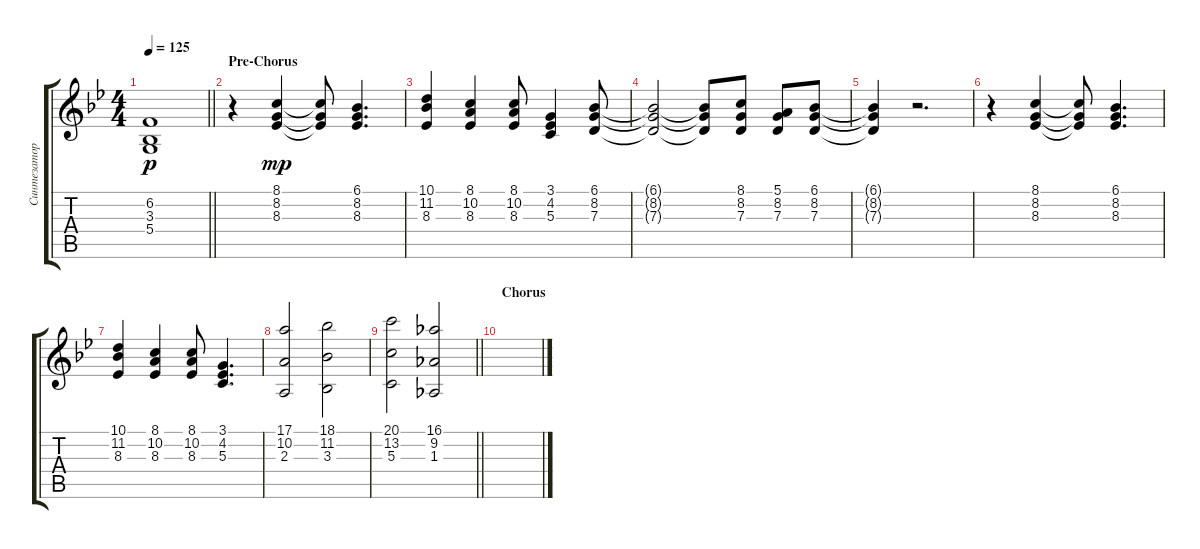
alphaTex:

\track ("Синтезатор" "Синтезатор") {instrument stringensemble1}
\staff {score tabs}
\tuning (E4 B3 G3 D3 A2 E2) {hide}
\ts (4 4)
\tempo 125
\clef g2
\barLineRight lightlight
\ks gminor
(6.2 3.3 5.4).1{dy p} |
\section ("" "Pre-Chorus")
r.4 (8.1 8.2 8.3).4{dy mp} (8.1{t} 8.2{t} 8.3{t}).8 (6.1 8.2 8.3).4{d} |
(10.1 11.2 8.3).4 (8.1 10.2 8.3).4 (8.1 10.2 8.3).8 (3.1 4.2 5.3).4 (6.1 8.2 7.3).8 |
(6.1{t} 8.2{t} 7.3{t}).2 (6.1{t} 8.2{t} 7.3{t}).8 (8.1 8.2 7.3).8 (5.1 8.2 7.3).8 (6.1 8.2 7.3).8 |
(6.1{t} 8.2{t} 7.3{t}).4 r.2{d} |
r.4 (8.1 8.2 8.3).4 (8.1{t} 8.2{t} 8.3{t}).8 (6.1 8.2 8.3).4{d} |
(10.1 11.2 8.3).4 (8.1 10.2 8.3).4 (8.1 10.2 8.3).8 (3.1 4.2 5.3).4{d} |
(17.1 10.2 2.3).2 (18.1 11.2 3.3).2 |
\barLineRight lightlight
(20.1 13.2 5.3).2 (16.1 9.2 1.3).2 |
\section ("" "Chorus")
